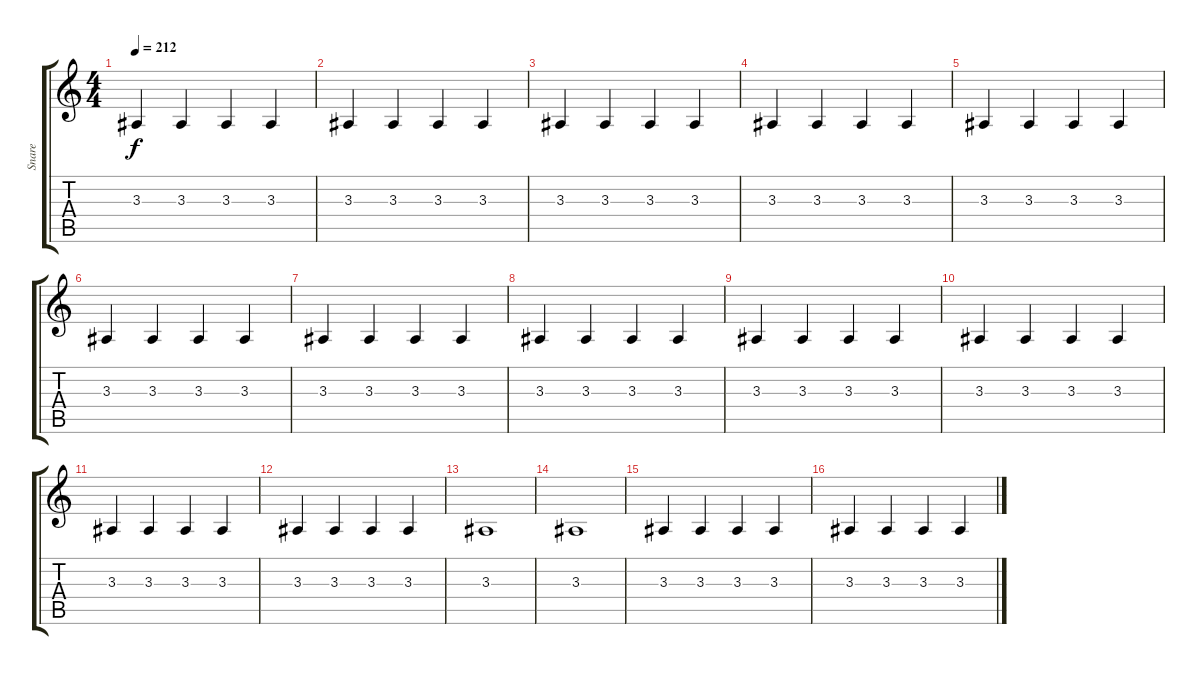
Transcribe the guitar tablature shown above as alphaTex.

\track ("Snare" "Snare") {instrument timpani}
\staff {score tabs}
\tuning (E4 B3 G3 D3 A2 E2) {hide}
\ts (4 4)
\tempo 212
\clef g2
\ks c
3.3.4{dy f} 3.3.4 3.3.4 3.3.4 |
3.3.4 3.3.4 3.3.4 3.3.4 |
3.3.4 3.3.4 3.3.4 3.3.4 |
3.3.4 3.3.4 3.3.4 3.3.4 |
3.3.4 3.3.4 3.3.4 3.3.4 |
3.3.4 3.3.4 3.3.4 3.3.4 |
3.3.4 3.3.4 3.3.4 3.3.4 |
3.3.4 3.3.4 3.3.4 3.3.4 |
3.3.4 3.3.4 3.3.4 3.3.4 |
3.3.4 3.3.4 3.3.4 3.3.4 |
3.3.4 3.3.4 3.3.4 3.3.4 |
3.3.4 3.3.4 3.3.4 3.3.4 |
3.3.1 |
3.3.1 |
3.3.4 3.3.4 3.3.4 3.3.4 |
3.3.4 3.3.4 3.3.4 3.3.4
